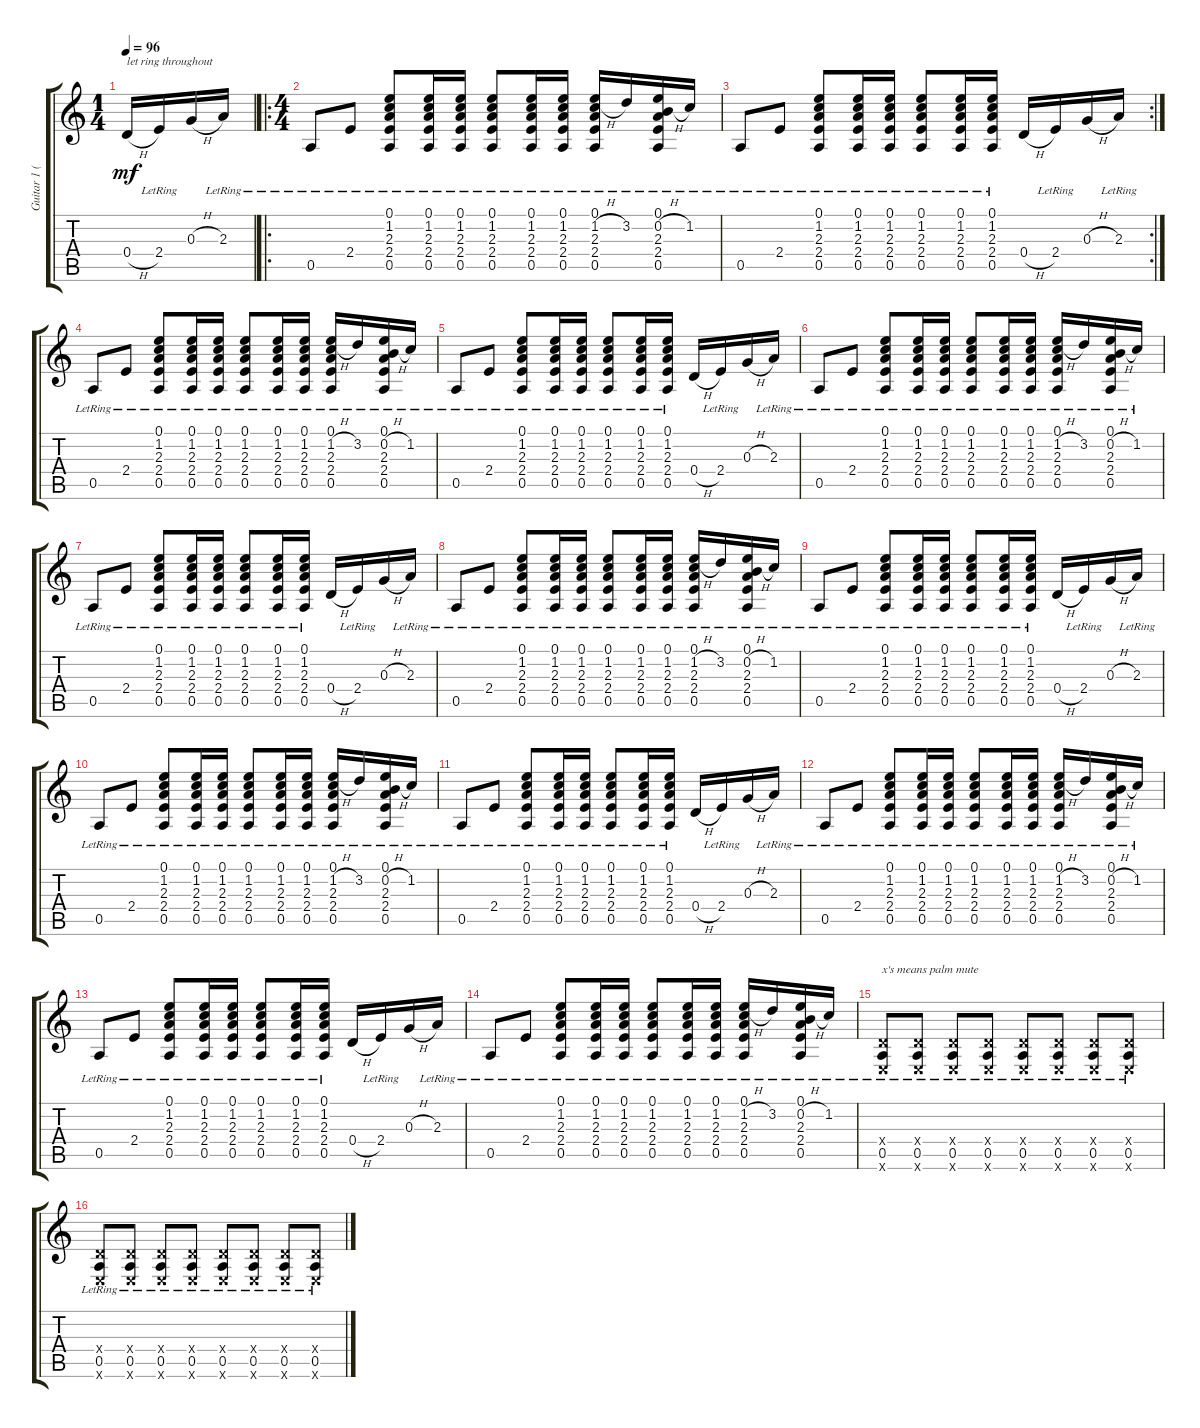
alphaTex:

\track ("Guitar 1 (Acoustic)" "Guitar 1 (") {instrument acousticguitarsteel}
\staff {score tabs}
\tuning (E4 B3 G3 D3 A2 E2) {hide}
\ts (1 4)
\tempo 96
\clef g2
\ks c
0.4{h}.16{txt "let ring throughout" dy mf instrument acousticguitarsteel} 2.4{lr}.16 0.3{h}.16 2.3{lr}.16 |
\ro
\ts (4 4)
0.5{lr}.8 2.4{lr}.8 (0.1{lr} 1.2{lr} 2.3{lr} 2.4{lr} 0.5{lr}).8 (0.1{lr} 1.2{lr} 2.3{lr} 2.4{lr} 0.5{lr}).16 (0.1{lr} 1.2{lr} 2.3{lr} 2.4{lr} 0.5{lr}).16 (0.1{lr} 1.2{lr} 2.3{lr} 2.4{lr} 0.5{lr}).8 (0.1{lr} 1.2{lr} 2.3{lr} 2.4{lr} 0.5{lr}).16 (0.1{lr} 1.2{lr} 2.3{lr} 2.4{lr} 0.5{lr}).16 (0.1{lr} 1.2{h} 2.3{lr} 2.4{lr} 0.5{lr}).16 3.2{lr}.16 (0.1{lr} 0.2{h} 2.3{lr} 2.4{lr} 0.5{lr}).16 1.2{lr}.16 |
\rc 2
0.5{lr}.8 2.4{lr}.8 (0.1{lr} 1.2{lr} 2.3{lr} 2.4{lr} 0.5{lr}).8 (0.1{lr} 1.2{lr} 2.3{lr} 2.4{lr} 0.5{lr}).16 (0.1{lr} 1.2{lr} 2.3{lr} 2.4{lr} 0.5{lr}).16 (0.1{lr} 1.2{lr} 2.3{lr} 2.4{lr} 0.5{lr}).8 (0.1{lr} 1.2{lr} 2.3{lr} 2.4{lr} 0.5{lr}).16 (0.1{lr} 1.2{lr} 2.3{lr} 2.4{lr} 0.5{lr}).16 0.4{h}.16 2.4{lr}.16 0.3{h}.16 2.3{lr}.16 |
0.5{lr}.8 2.4{lr}.8 (0.1{lr} 1.2{lr} 2.3{lr} 2.4{lr} 0.5{lr}).8 (0.1{lr} 1.2{lr} 2.3{lr} 2.4{lr} 0.5{lr}).16 (0.1{lr} 1.2{lr} 2.3{lr} 2.4{lr} 0.5{lr}).16 (0.1{lr} 1.2{lr} 2.3{lr} 2.4{lr} 0.5{lr}).8 (0.1{lr} 1.2{lr} 2.3{lr} 2.4{lr} 0.5{lr}).16 (0.1{lr} 1.2{lr} 2.3{lr} 2.4{lr} 0.5{lr}).16 (0.1{lr} 1.2{h} 2.3{lr} 2.4{lr} 0.5{lr}).16 3.2{lr}.16 (0.1{lr} 0.2{h} 2.3{lr} 2.4{lr} 0.5{lr}).16 1.2{lr}.16 |
0.5{lr}.8 2.4{lr}.8 (0.1{lr} 1.2{lr} 2.3{lr} 2.4{lr} 0.5{lr}).8 (0.1{lr} 1.2{lr} 2.3{lr} 2.4{lr} 0.5{lr}).16 (0.1{lr} 1.2{lr} 2.3{lr} 2.4{lr} 0.5{lr}).16 (0.1{lr} 1.2{lr} 2.3{lr} 2.4{lr} 0.5{lr}).8 (0.1{lr} 1.2{lr} 2.3{lr} 2.4{lr} 0.5{lr}).16 (0.1{lr} 1.2{lr} 2.3{lr} 2.4{lr} 0.5{lr}).16 0.4{h}.16 2.4{lr}.16 0.3{h}.16 2.3{lr}.16 |
0.5{lr}.8 2.4{lr}.8 (0.1{lr} 1.2{lr} 2.3{lr} 2.4{lr} 0.5{lr}).8 (0.1{lr} 1.2{lr} 2.3{lr} 2.4{lr} 0.5{lr}).16 (0.1{lr} 1.2{lr} 2.3{lr} 2.4{lr} 0.5{lr}).16 (0.1{lr} 1.2{lr} 2.3{lr} 2.4{lr} 0.5{lr}).8 (0.1{lr} 1.2{lr} 2.3{lr} 2.4{lr} 0.5{lr}).16 (0.1{lr} 1.2{lr} 2.3{lr} 2.4{lr} 0.5{lr}).16 (0.1{lr} 1.2{h} 2.3{lr} 2.4{lr} 0.5{lr}).16 3.2{lr}.16 (0.1{lr} 0.2{h} 2.3{lr} 2.4{lr} 0.5{lr}).16 1.2{lr}.16 |
0.5{lr}.8 2.4{lr}.8 (0.1{lr} 1.2{lr} 2.3{lr} 2.4{lr} 0.5{lr}).8 (0.1{lr} 1.2{lr} 2.3{lr} 2.4{lr} 0.5{lr}).16 (0.1{lr} 1.2{lr} 2.3{lr} 2.4{lr} 0.5{lr}).16 (0.1{lr} 1.2{lr} 2.3{lr} 2.4{lr} 0.5{lr}).8 (0.1{lr} 1.2{lr} 2.3{lr} 2.4{lr} 0.5{lr}).16 (0.1{lr} 1.2{lr} 2.3{lr} 2.4{lr} 0.5{lr}).16 0.4{h}.16 2.4{lr}.16 0.3{h}.16 2.3{lr}.16 |
0.5{lr}.8 2.4{lr}.8 (0.1{lr} 1.2{lr} 2.3{lr} 2.4{lr} 0.5{lr}).8 (0.1{lr} 1.2{lr} 2.3{lr} 2.4{lr} 0.5{lr}).16 (0.1{lr} 1.2{lr} 2.3{lr} 2.4{lr} 0.5{lr}).16 (0.1{lr} 1.2{lr} 2.3{lr} 2.4{lr} 0.5{lr}).8 (0.1{lr} 1.2{lr} 2.3{lr} 2.4{lr} 0.5{lr}).16 (0.1{lr} 1.2{lr} 2.3{lr} 2.4{lr} 0.5{lr}).16 (0.1{lr} 1.2{h} 2.3{lr} 2.4{lr} 0.5{lr}).16 3.2{lr}.16 (0.1{lr} 0.2{h} 2.3{lr} 2.4{lr} 0.5{lr}).16 1.2{lr}.16 |
0.5{lr}.8 2.4{lr}.8 (0.1{lr} 1.2{lr} 2.3{lr} 2.4{lr} 0.5{lr}).8 (0.1{lr} 1.2{lr} 2.3{lr} 2.4{lr} 0.5{lr}).16 (0.1{lr} 1.2{lr} 2.3{lr} 2.4{lr} 0.5{lr}).16 (0.1{lr} 1.2{lr} 2.3{lr} 2.4{lr} 0.5{lr}).8 (0.1{lr} 1.2{lr} 2.3{lr} 2.4{lr} 0.5{lr}).16 (0.1{lr} 1.2{lr} 2.3{lr} 2.4{lr} 0.5{lr}).16 0.4{h}.16 2.4{lr}.16 0.3{h}.16 2.3{lr}.16 |
0.5{lr}.8 2.4{lr}.8 (0.1{lr} 1.2{lr} 2.3{lr} 2.4{lr} 0.5{lr}).8 (0.1{lr} 1.2{lr} 2.3{lr} 2.4{lr} 0.5{lr}).16 (0.1{lr} 1.2{lr} 2.3{lr} 2.4{lr} 0.5{lr}).16 (0.1{lr} 1.2{lr} 2.3{lr} 2.4{lr} 0.5{lr}).8 (0.1{lr} 1.2{lr} 2.3{lr} 2.4{lr} 0.5{lr}).16 (0.1{lr} 1.2{lr} 2.3{lr} 2.4{lr} 0.5{lr}).16 (0.1{lr} 1.2{h} 2.3{lr} 2.4{lr} 0.5{lr}).16 3.2{lr}.16 (0.1{lr} 0.2{h} 2.3{lr} 2.4{lr} 0.5{lr}).16 1.2{lr}.16 |
0.5{lr}.8 2.4{lr}.8 (0.1{lr} 1.2{lr} 2.3{lr} 2.4{lr} 0.5{lr}).8 (0.1{lr} 1.2{lr} 2.3{lr} 2.4{lr} 0.5{lr}).16 (0.1{lr} 1.2{lr} 2.3{lr} 2.4{lr} 0.5{lr}).16 (0.1{lr} 1.2{lr} 2.3{lr} 2.4{lr} 0.5{lr}).8 (0.1{lr} 1.2{lr} 2.3{lr} 2.4{lr} 0.5{lr}).16 (0.1{lr} 1.2{lr} 2.3{lr} 2.4{lr} 0.5{lr}).16 0.4{h}.16 2.4{lr}.16 0.3{h}.16 2.3{lr}.16 |
0.5{lr}.8 2.4{lr}.8 (0.1{lr} 1.2{lr} 2.3{lr} 2.4{lr} 0.5{lr}).8 (0.1{lr} 1.2{lr} 2.3{lr} 2.4{lr} 0.5{lr}).16 (0.1{lr} 1.2{lr} 2.3{lr} 2.4{lr} 0.5{lr}).16 (0.1{lr} 1.2{lr} 2.3{lr} 2.4{lr} 0.5{lr}).8 (0.1{lr} 1.2{lr} 2.3{lr} 2.4{lr} 0.5{lr}).16 (0.1{lr} 1.2{lr} 2.3{lr} 2.4{lr} 0.5{lr}).16 (0.1{lr} 1.2{h} 2.3{lr} 2.4{lr} 0.5{lr}).16 3.2{lr}.16 (0.1{lr} 0.2{h} 2.3{lr} 2.4{lr} 0.5{lr}).16 1.2{lr}.16 |
0.5{lr}.8 2.4{lr}.8 (0.1{lr} 1.2{lr} 2.3{lr} 2.4{lr} 0.5{lr}).8 (0.1{lr} 1.2{lr} 2.3{lr} 2.4{lr} 0.5{lr}).16 (0.1{lr} 1.2{lr} 2.3{lr} 2.4{lr} 0.5{lr}).16 (0.1{lr} 1.2{lr} 2.3{lr} 2.4{lr} 0.5{lr}).8 (0.1{lr} 1.2{lr} 2.3{lr} 2.4{lr} 0.5{lr}).16 (0.1{lr} 1.2{lr} 2.3{lr} 2.4{lr} 0.5{lr}).16 0.4{h}.16 2.4{lr}.16 0.3{h}.16 2.3{lr}.16 |
0.5{lr}.8 2.4{lr}.8 (0.1{lr} 1.2{lr} 2.3{lr} 2.4{lr} 0.5{lr}).8 (0.1{lr} 1.2{lr} 2.3{lr} 2.4{lr} 0.5{lr}).16 (0.1{lr} 1.2{lr} 2.3{lr} 2.4{lr} 0.5{lr}).16 (0.1{lr} 1.2{lr} 2.3{lr} 2.4{lr} 0.5{lr}).8 (0.1{lr} 1.2{lr} 2.3{lr} 2.4{lr} 0.5{lr}).16 (0.1{lr} 1.2{lr} 2.3{lr} 2.4{lr} 0.5{lr}).16 (0.1{lr} 1.2{h} 2.3{lr} 2.4{lr} 0.5{lr}).16 3.2{lr}.16 (0.1{lr} 0.2{h} 2.3{lr} 2.4{lr} 0.5{lr}).16 1.2{lr}.16 |
(0.4{x} 0.5{lr} 0.6{x}).8{txt "x's means palm mute"} (0.4{x} 0.5{lr} 0.6{x}).8 (0.4{x} 0.5{lr} 0.6{x}).8 (0.4{x} 0.5{lr} 0.6{x}).8 (0.4{x} 0.5{lr} 0.6{x}).8 (0.4{x} 0.5{lr} 0.6{x}).8 (0.4{x} 0.5{lr} 0.6{x}).8 (0.4{x} 0.5{lr} 0.6{x}).8 |
(0.4{x} 0.5{lr} 0.6{x}).8 (0.4{x} 0.5{lr} 0.6{x}).8 (0.4{x} 0.5{lr} 0.6{x}).8 (0.4{x} 0.5{lr} 0.6{x}).8 (0.4{x} 0.5{lr} 0.6{x}).8 (0.4{x} 0.5{lr} 0.6{x}).8 (0.4{x} 0.5{lr} 0.6{x}).8 (0.4{x} 0.5{lr} 0.6{x}).8
